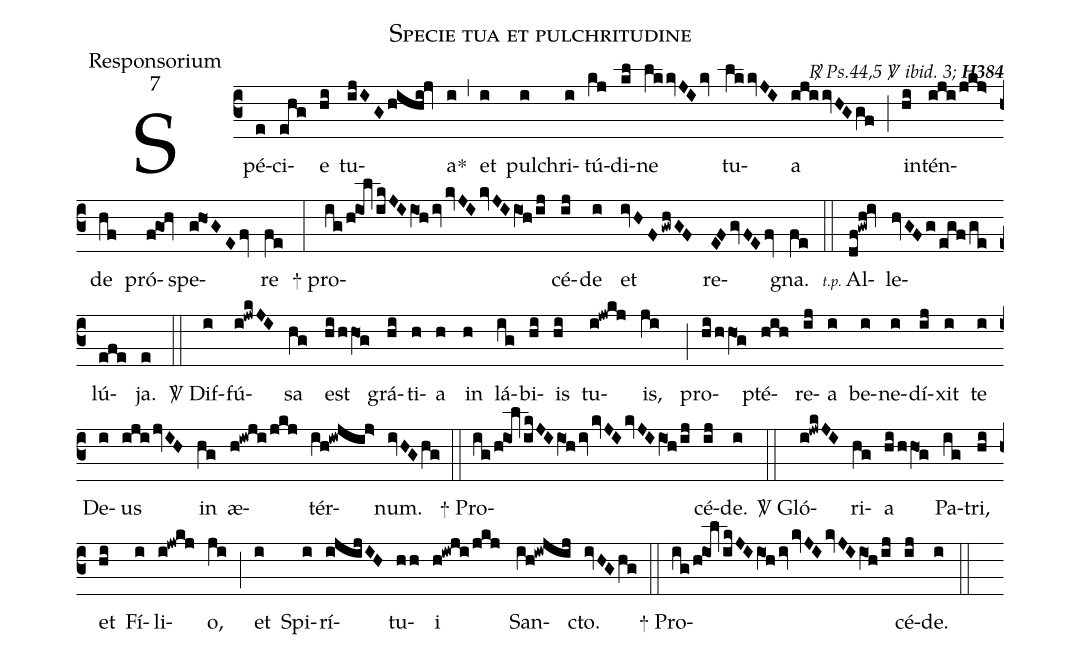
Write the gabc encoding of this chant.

name:Specie tua et pulchritudine;
office-part:Responsorium;
mode:7;
commentary:{\itshape\mdseries \Rbar\ Ps.44,5  \Vbar\   ibid.\ 3;\/} {\bfseries H384};
%%
(c3) Spé(e)ci(ehg)e(hi) tu(ijIGhihi!jv)a<sp>*</sp>(i) (,)
et(i) pul(i)chri(i)tú(kj)di(kl)ne(lkkvJIkv) tu(lkkvJI)a(ijiivHGgf) (;)
in(hi)tén(iji/jkj>)de(hf) pró(f!go1!hv)spe(g!ho1GEfv)re(fe) (:)
<sp>+</sp> pro(ig/hiO1l/ikJIiO1hivkvJIkvJIiO1h/ij)cé(ij)de(i) et(ivHFgwhGF) re(EFgvFEfv)gna.(fe) (::)
<v>{\scriptsize\itshape t.p.\ }</v>Al(df!gwh!iv)le(hvGFg/egf/ge)lú(efe)ja.(e) (::)
<sp>V/</sp> Dif(i)fú(i!jwkJI)sa(hg) est(hi/hhO1g) grá(hi)ti(h)a(h) in(h) lá(ig)bi(hi)is(hi) tu(i@jwkj)is,(ji ) (;)
pro(hi/hhO1g)pté(hih)re(ij)a(i) be(i)ne(i)dí(ij)xit(i) te(i) De(i)us(ijijvIH) in(hg) æ(h!iwji/jkj)tér(ih!iwjij>)num.(ivHGhg) (::)
<sp>+</sp> Pro(ig/hiO1l/ikJIiO1hivkvJIkvJIiO1h/ij)cé(ij)de.(i) (::)
<sp>V/</sp> Gló(i!jwkJI)ri(hg)a(hi/hhO1g) Pa(ig)tri,(hi) et(hi) Fí(i)li(i!jwkj)o,(ji) (;) et(i) Spi(i)rí(ijijIH)tu(hh)i(h!iwji/jkj) San(ih!iwjij)cto.(ivHGhg)  (::)
<sp>+</sp> Pro(ig/hiO1l/ikJIiO1hivkvJIkvJIiO1h/ij)cé(ij)de.(i) (::)
